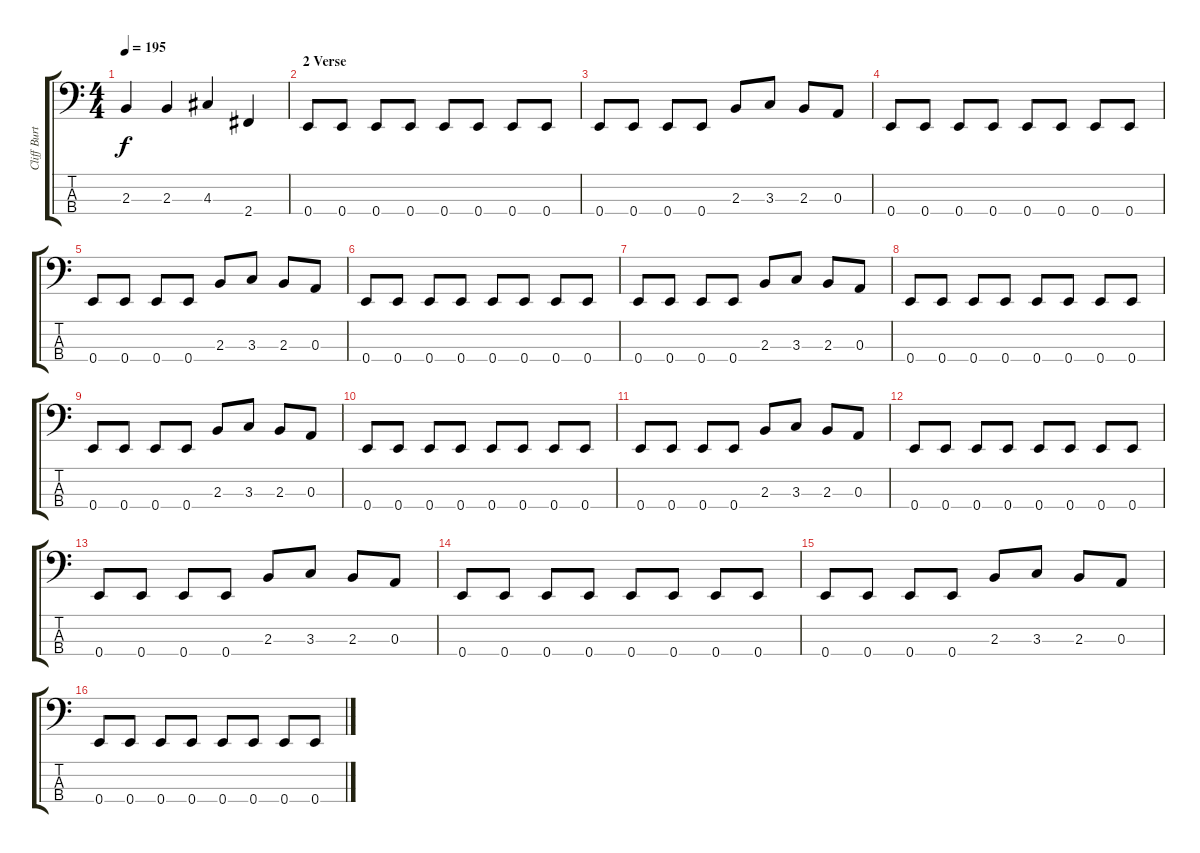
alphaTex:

\track ("Cliff Burton (Bass)" "Cliff Burt") {instrument electricbasspick}
\staff {score tabs}
\tuning (G2 D2 A1 E1) {hide}
\ts (4 4)
\tempo 195
\clef f4
\ks c
2.3.4{dy f} 2.3.4 4.3.4 2.4.4 |
\section ("" "2 Verse")
0.4.8 0.4.8 0.4.8 0.4.8 0.4.8 0.4.8 0.4.8 0.4.8 |
0.4.8 0.4.8 0.4.8 0.4.8 2.3.8 3.3.8 2.3.8 0.3.8 |
0.4.8 0.4.8 0.4.8 0.4.8 0.4.8 0.4.8 0.4.8 0.4.8 |
0.4.8 0.4.8 0.4.8 0.4.8 2.3.8 3.3.8 2.3.8 0.3.8 |
0.4.8 0.4.8 0.4.8 0.4.8 0.4.8 0.4.8 0.4.8 0.4.8 |
0.4.8 0.4.8 0.4.8 0.4.8 2.3.8 3.3.8 2.3.8 0.3.8 |
0.4.8 0.4.8 0.4.8 0.4.8 0.4.8 0.4.8 0.4.8 0.4.8 |
0.4.8 0.4.8 0.4.8 0.4.8 2.3.8 3.3.8 2.3.8 0.3.8 |
0.4.8 0.4.8 0.4.8 0.4.8 0.4.8 0.4.8 0.4.8 0.4.8 |
0.4.8 0.4.8 0.4.8 0.4.8 2.3.8 3.3.8 2.3.8 0.3.8 |
0.4.8 0.4.8 0.4.8 0.4.8 0.4.8 0.4.8 0.4.8 0.4.8 |
0.4.8 0.4.8 0.4.8 0.4.8 2.3.8 3.3.8 2.3.8 0.3.8 |
0.4.8 0.4.8 0.4.8 0.4.8 0.4.8 0.4.8 0.4.8 0.4.8 |
0.4.8 0.4.8 0.4.8 0.4.8 2.3.8 3.3.8 2.3.8 0.3.8 |
0.4.8 0.4.8 0.4.8 0.4.8 0.4.8 0.4.8 0.4.8 0.4.8
